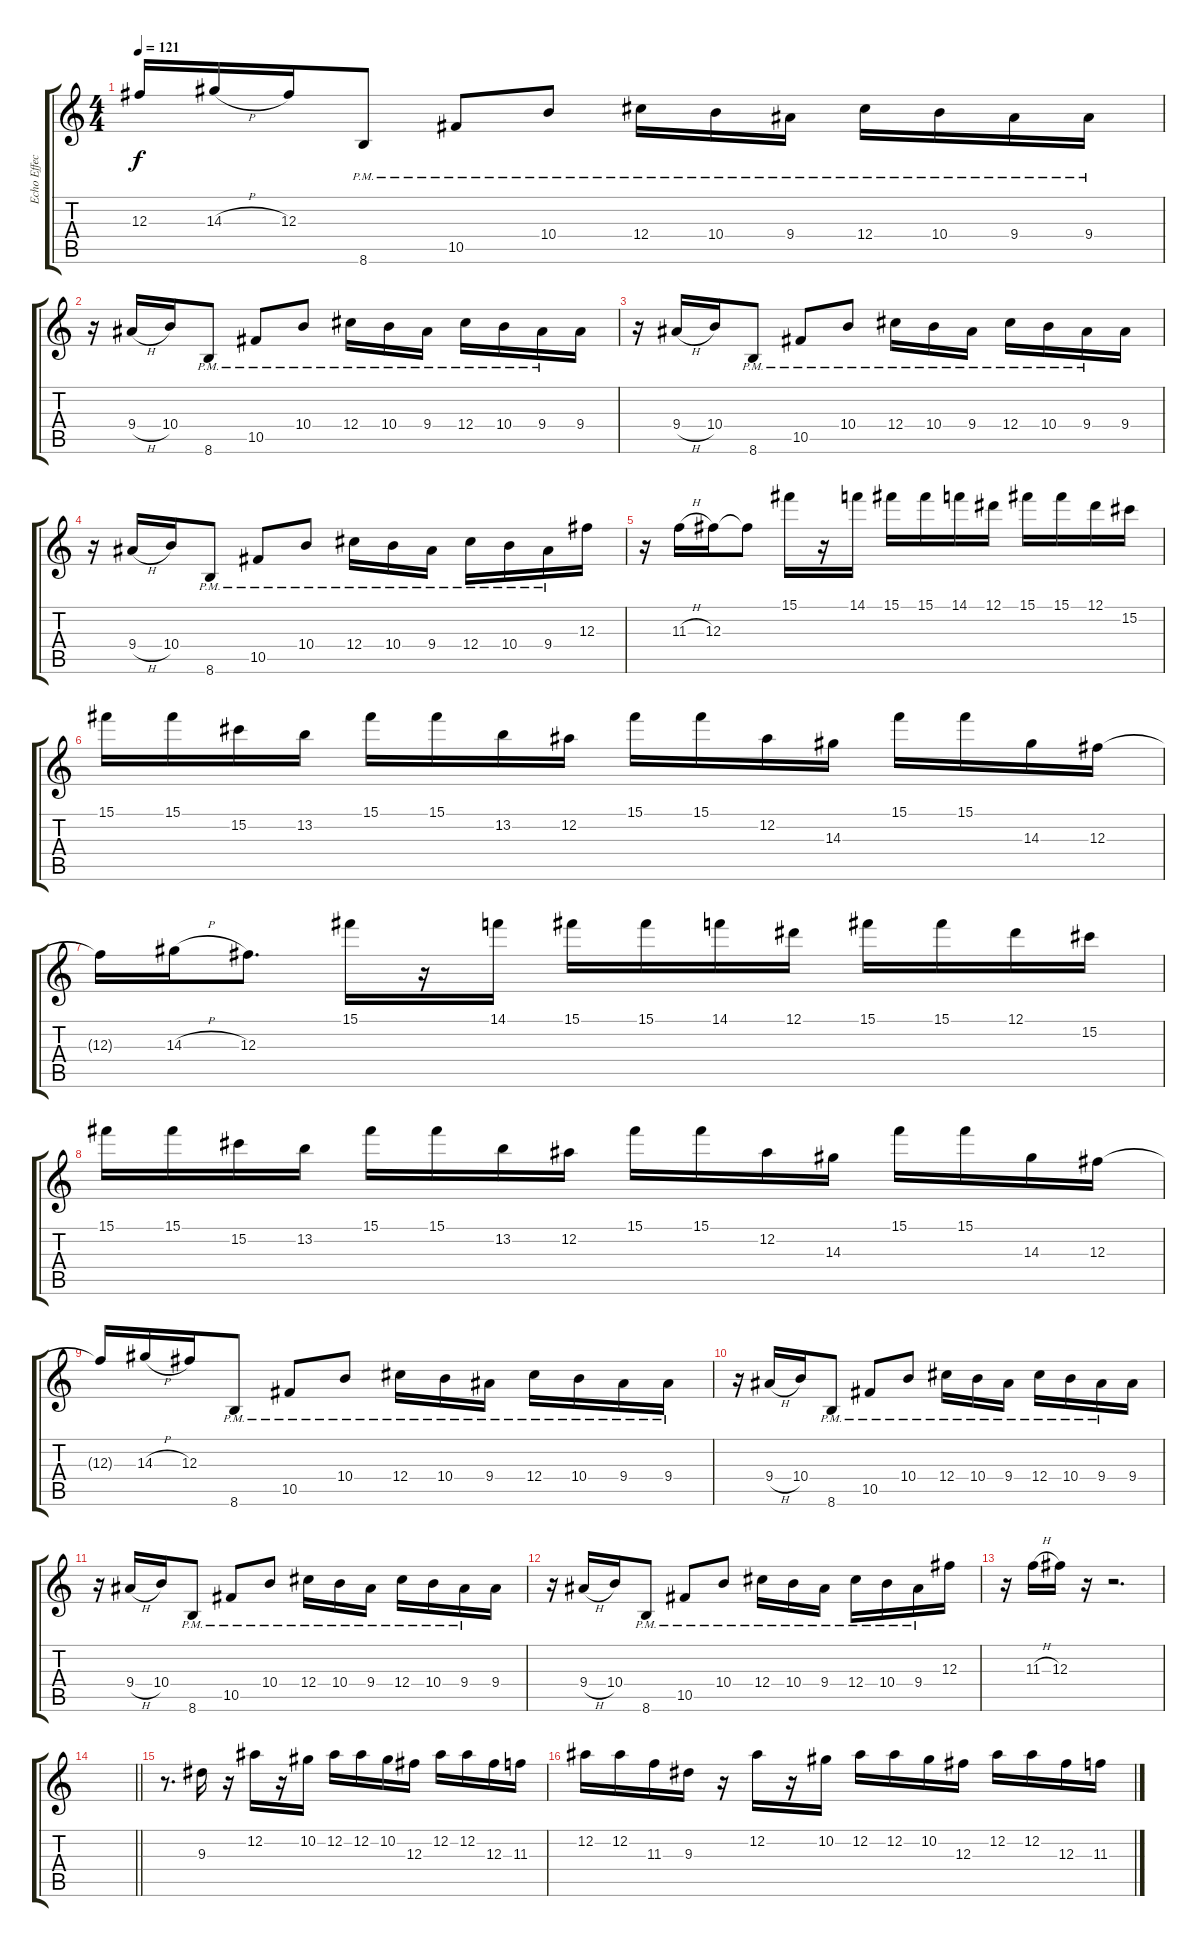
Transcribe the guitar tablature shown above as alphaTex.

\track ("Echo Effect" "Echo Effec") {instrument electricguitarjazz}
\staff {score tabs}
\tuning (Eb4 Bb3 Gb3 Db3 Ab2 Eb2) {hide}
\ts (4 4)
\tempo 121
\clef g2
\ks c
12.3{t}.16{dy f} 14.3{h}.16 12.3.16 8.6{pm}.8 10.5{pm}.8 10.4{pm}.8 12.4{pm}.16 10.4{pm}.16 9.4{pm}.16 12.4{pm}.16 10.4{pm}.16 9.4{pm}.16 9.4{pm}.16 |
r.16 9.4{h}.16 10.4.16 8.6{pm}.8 10.5{pm}.8 10.4{pm}.8 12.4{pm}.16 10.4{pm}.16 9.4{pm}.16 12.4{pm}.16 10.4{pm}.16 9.4{pm}.16 9.4.16 |
r.16 9.4{h}.16 10.4.16 8.6{pm}.8 10.5{pm}.8 10.4{pm}.8 12.4{pm}.16 10.4{pm}.16 9.4{pm}.16 12.4{pm}.16 10.4{pm}.16 9.4{pm}.16 9.4.16 |
r.16 9.4{h}.16 10.4.16 8.6{pm}.8 10.5{pm}.8 10.4{pm}.8 12.4{pm}.16 10.4{pm}.16 9.4{pm}.16 12.4{pm}.16 10.4{pm}.16 9.4{pm}.16 12.3.16 |
r.16 11.3{h}.16 12.3.16 12.3{t}.8 15.1.16 r.16 14.1.16 15.1.16 15.1.16 14.1.16 12.1.16 15.1.16 15.1.16 12.1.16 15.2.16 |
15.1.16 15.1.16 15.2.16 13.2.16 15.1.16 15.1.16 13.2.16 12.2.16 15.1.16 15.1.16 12.2.16 14.3.16 15.1.16 15.1.16 14.3.16 12.3.16 |
12.3{t}.16 14.3{h}.16 12.3.8{d} 15.1.16 r.16 14.1.16 15.1.16 15.1.16 14.1.16 12.1.16 15.1.16 15.1.16 12.1.16 15.2.16 |
15.1.16 15.1.16 15.2.16 13.2.16 15.1.16 15.1.16 13.2.16 12.2.16 15.1.16 15.1.16 12.2.16 14.3.16 15.1.16 15.1.16 14.3.16 12.3.16 |
12.3{t}.16 14.3{h}.16 12.3.16 8.6{pm}.8 10.5{pm}.8 10.4{pm}.8 12.4{pm}.16 10.4{pm}.16 9.4{pm}.16 12.4{pm}.16 10.4{pm}.16 9.4{pm}.16 9.4{pm}.16 |
r.16 9.4{h}.16 10.4.16 8.6{pm}.8 10.5{pm}.8 10.4{pm}.8 12.4{pm}.16 10.4{pm}.16 9.4{pm}.16 12.4{pm}.16 10.4{pm}.16 9.4{pm}.16 9.4.16 |
r.16 9.4{h}.16 10.4.16 8.6{pm}.8 10.5{pm}.8 10.4{pm}.8 12.4{pm}.16 10.4{pm}.16 9.4{pm}.16 12.4{pm}.16 10.4{pm}.16 9.4{pm}.16 9.4.16 |
r.16 9.4{h}.16 10.4.16 8.6{pm}.8 10.5{pm}.8 10.4{pm}.8 12.4{pm}.16 10.4{pm}.16 9.4{pm}.16 12.4{pm}.16 10.4{pm}.16 9.4{pm}.16 12.3.16 |
r.16 11.3{h}.16 12.3.16 r.16 r.2{d} |
\barLineRight lightlight
|
r.8{d} 9.3.16 r.16 12.2.16 r.16 10.2.16 12.2.16 12.2.16 10.2.16 12.3.16 12.2.16 12.2.16 12.3.16 11.3.16 |
12.2.16 12.2.16 11.3.16 9.3.16 r.16 12.2.16 r.16 10.2.16 12.2.16 12.2.16 10.2.16 12.3.16 12.2.16 12.2.16 12.3.16 11.3.16
